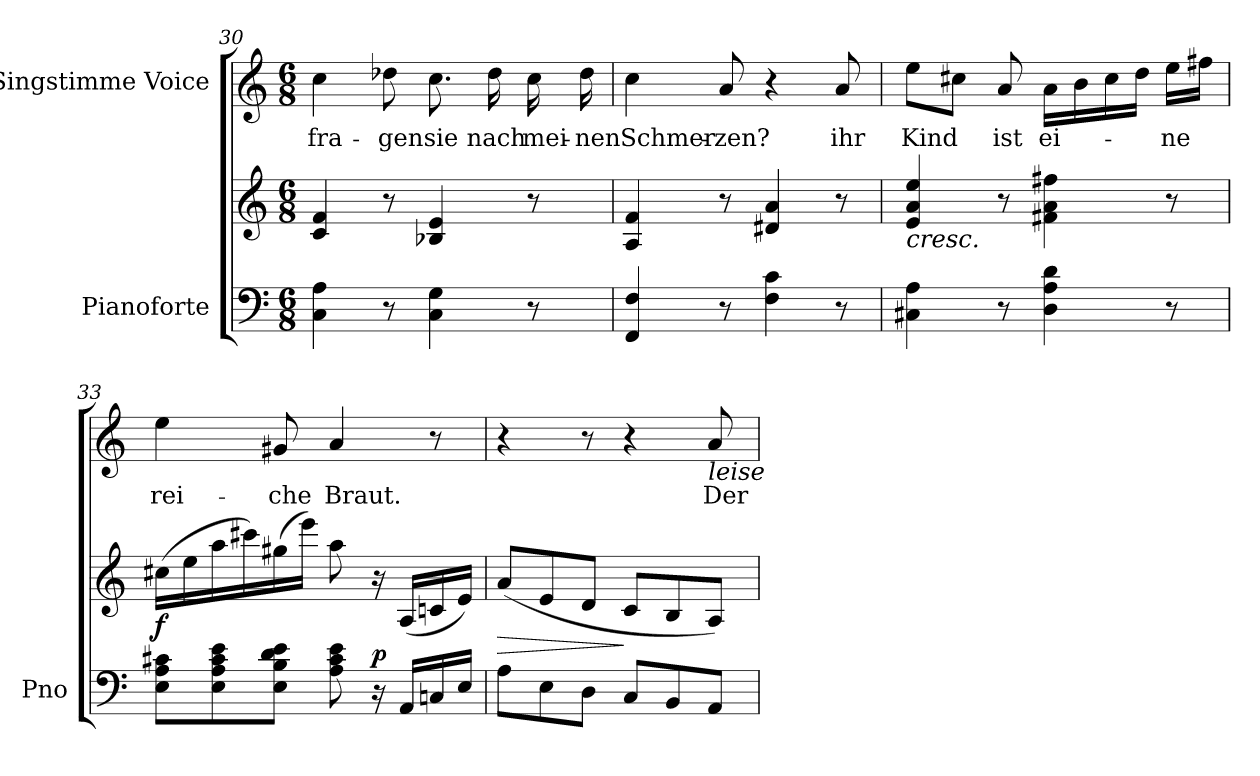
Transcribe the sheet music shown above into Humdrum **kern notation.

**kern	**kern	**dynam	**kern	**text
*part2	*part2	*part2	*part1	*part1
*staff3	*staff2	*staff2/3	*staff1	*staff1
*I"Pianoforte	*	*	*I"Singstimme Voice	*
*I'Pno	*	*	*	*
!!LO:LB:g=z
*clefF4	*clefG2	*	*clefG2	*
*k[]	*k[]	*	*k[]	*
*M6/8	*M6/8	*	*M6/8	*
=30	=30	=30	=30	=30
!	!	!LO:DY:b	!	!LO:LY:b
!	!	!LO:DY:n=1:b	!	!
!	!	!LO:DY:n=2:b	!	!
4C\ 4A\	4c/ 4f/	other-dynamics mf other-dynamics	4cc\	fra-
!	!	!	!	!LO:LY:b
8r	8r	.	8dd-X\	-gen
!	!	!	!	!LO:LY:b
4C\ 4G\	4B-X/ 4e/	.	8.cc\	sie
!	!	!	!	!LO:LY:b
.	.	.	16dd-\	nach
!	!	!	!	!LO:LY:b
8r	8r	.	16cc\	mei-
!	!	!	!	!LO:LY:b
.	.	.	16dd-\	-nen
=31	=31	=31	=31	=31
!	!	!	!	!LO:LY:b
4FF/ 4F/	4A/ 4f/	.	4cc\	Schmer-
!	!	!	!	!LO:LY:b
8r	8r	.	8a/	-zen?
4F\ 4c\	4d#X/ 4a/	.	4r	.
!	!	!	!	!LO:LY:b
8r	8r	.	8a/	ihr
=32	=32	=32	=32	=32
!	!LO:TX:b:i:t=cresc.	!	!	!
!	!	!	!	!LO:LY:b
4C#X\ 4A\	4e/ 4a/ 4ee/	.	8ee\L	Kind
.	.	.	8cc#X\J	.
!	!	!	!	!LO:LY:b
8r	8r	.	8a/	ist
!	!	!	!	!LO:LY:b
4D\ 4A\ 4d\	4f#X\ 4a\ 4ff#X\	.	16a\LL	ei-
.	.	.	16b\	.
.	.	.	16cc#\	.
.	.	.	16dd\JJ	.
!	!	!	!	!LO:LY:b
8r	8r	.	16ee\LL	-ne
.	.	.	16ff#X\JJ	.
=33	=33	=33	=33	=33
!	!	!LO:DY:b	!	!LO:LY:b
8E\ 8A\ 8c#X\L	(16cc#X\LL	f	4ee\	rei-
.	16ee\	.	.	.
8E\ 8A\ 8c#\ 8e\	16aa\	.	.	.
.	16ccc#X\)	.	.	.
!	!	!	!	!LO:LY:b
8E\ 8B\ 8d\ 8e\J	(16gg#X\	.	8g#X/	-che
.	16eee\JJ)	.	.	.
!	!	!	!	!LO:LY:b
8A\ 8c#\ 8e\	8aa\	.	4a/	Braut.
!	!	!LO:DY:a=2	!	!
16r	16r	p	.	.
16AA/LL	(16A/LL	.	.	.
16Cn/	16cn/	.	8r	.
16E/JJ	16e/JJ)	.	.	.
!!LO:LB:g=z
=34	=34	=34	=34	=34
!	!	!LO:HP:b	!	!
8A\L	(8a/L	>	4r	.
8E\	8e/	.	.	.
8D\J	8d/J	.	8r	.
8C/L	8c/L	]	4r	.
8BB/	8B/	.	.	.
!	!	!	!LO:TX:b:i:t=leise	!
!	!	!	!	!LO:LY:b
8AA/J	8A/J)	.	8a/	Der
=	=	=	=	=
*-	*-	*-	*-	*-
